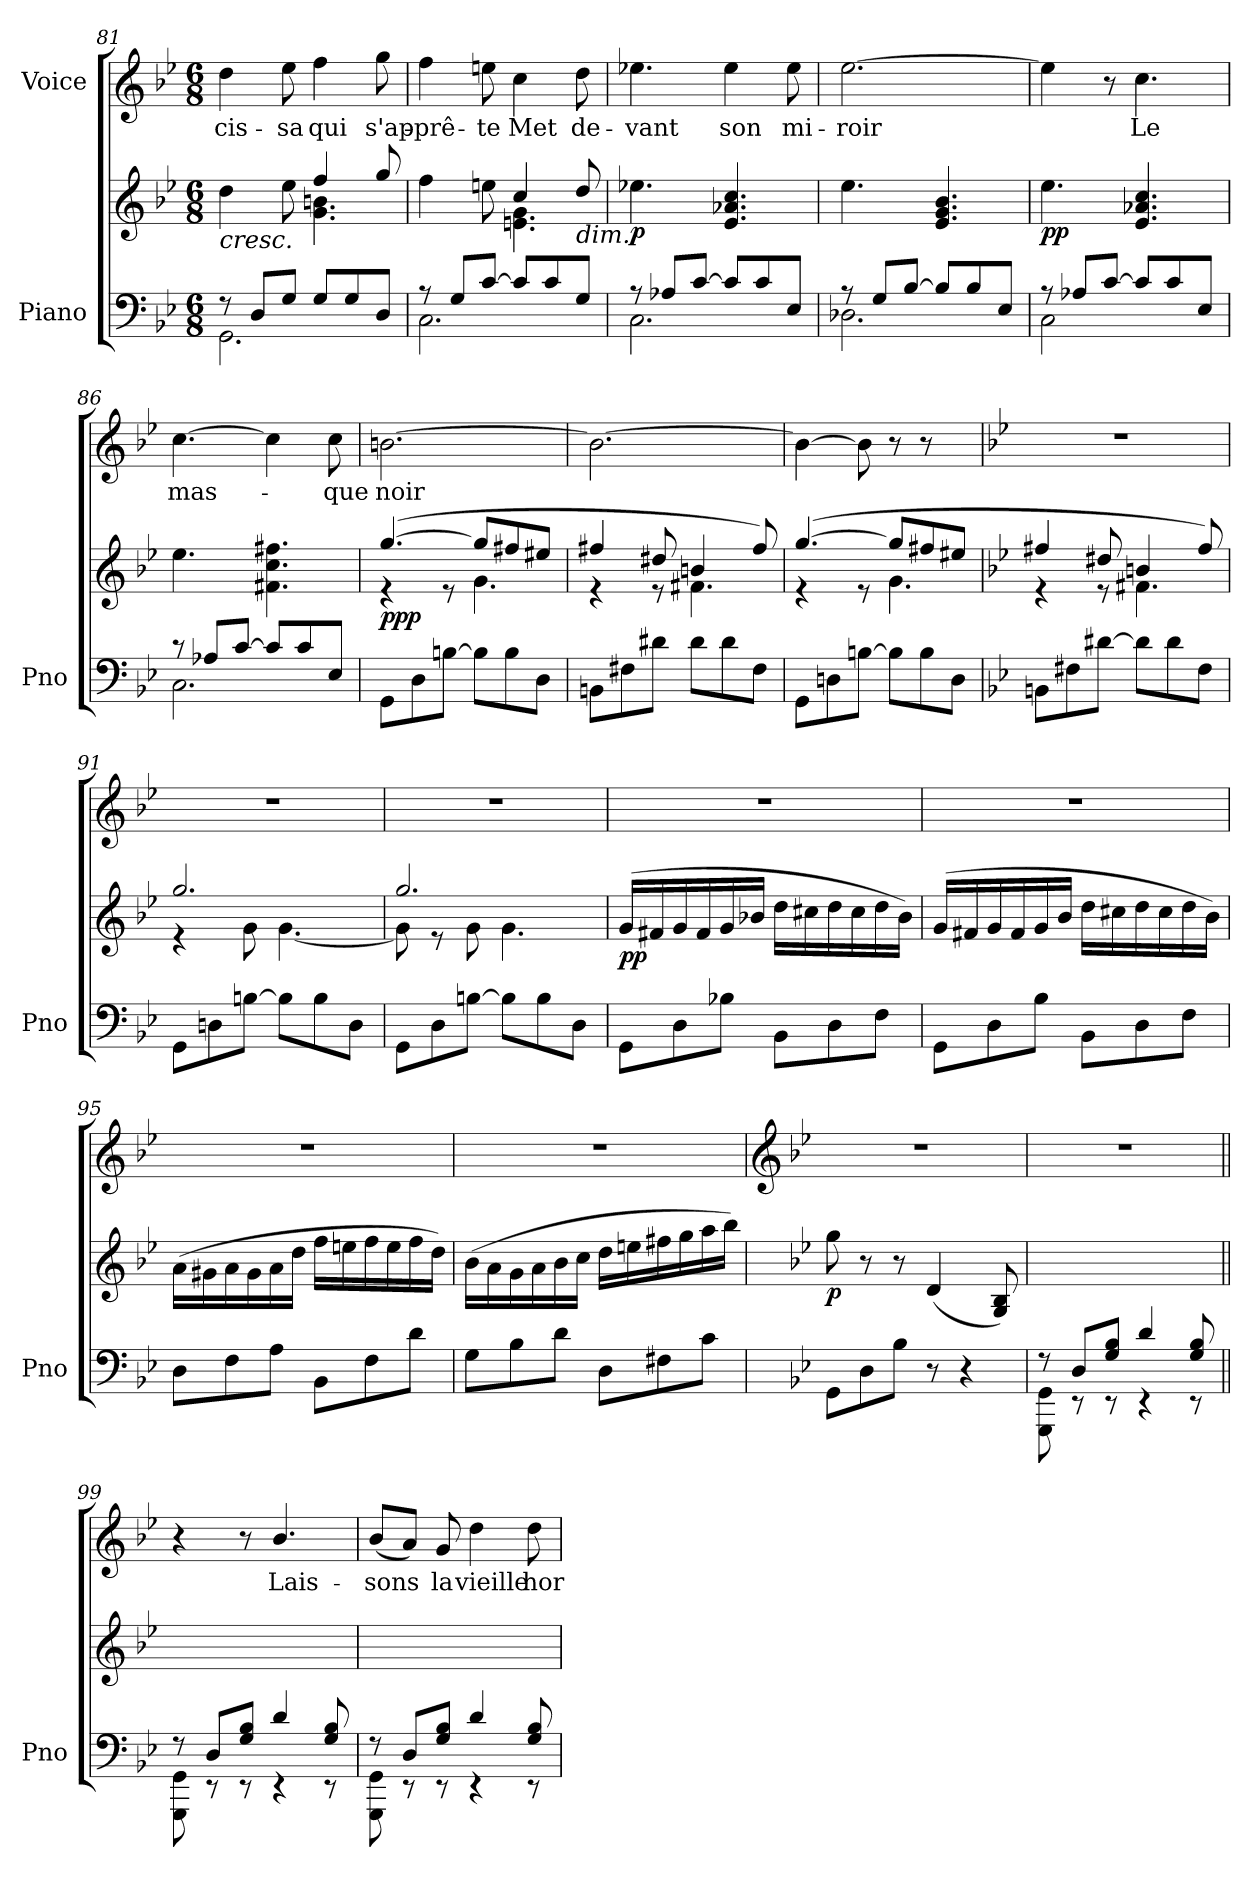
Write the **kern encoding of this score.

**kern	**kern	**dynam	**kern	**text
*part2	*part2	*part2	*part1	*part1
*staff3	*staff2	*staff2/3	*staff1	*staff1
*I"Piano	*	*	*I"Voice	*
*I'Pno	*	*	*	*
*clefF4	*clefG2	*	*clefG2	*
*k[b-e-]	*k[b-e-]	*	*k[b-e-]	*
*M6/8	*M6/8	*	*M6/8	*
=81	=81	=81	=81	=81
*^	*^	*	*	*
!	!	!LO:TX:b:i:t=cresc.	!	!	!	!
8r	2.GG\	4dd\	4ryy	.	4dd\	-cis-
8D/L	.	.	.	.	.	.
8G/J	.	8ee-\	8ryy	.	8ee-\	-sa
8G/L	.	4ff/	4.g\ 4.bn\	.	4ff\	qui
8G/	.	.	.	.	.	.
8D/J	.	8gg/	.	.	8gg\	s'ap-
=82	=82	=82	=82	=82	=82	=82
8r	2.C\	4ff\	4ryy	.	4ff\	-prê-
8G/L	.	.	.	.	.	.
[8c/J	.	8een\	8ryy	.	8een\	-te
8c/L]	.	4cc/	4.en\ 4.g\	.	4cc\	Met
8c/	.	.	.	.	.	.
!	!	!LO:TX:b:i:t=dim.	!	!	!	!
8G/J	.	8dd/	.	.	8dd\	de-
*	*	*v	*v	*	*	*
=83	=83	=83	=83	=83	=83
!	!	!	!LO:DY:b	!	!
8r	2.C\	4.ee-X\	p	4.ee-X\	-vant
8A-X/L	.	.	.	.	.
[8c/J	.	.	.	.	.
8c/L]	.	4.e-/ 4.a-X/ 4.cc/	.	4ee-\	son
8c/	.	.	.	.	.
8E-/J	.	.	.	8ee-\	mi-
=84	=84	=84	=84	=84	=84
8r	2.D-X\	4.ee-\	.	[2.ee-\	-roir
8G/L	.	.	.	.	.
[8B-/J	.	.	.	.	.
8B-/L]	.	4.e-/ 4.g/ 4.b-/	.	.	.
8B-/	.	.	.	.	.
8E-/J	.	.	.	.	.
=85	=85	=85	=85	=85	=85
!	!	!	!LO:DY:b	!	!
8r	2C\	4.ee-\	pp	4ee-\]	.
8A-X/L	.	.	.	.	.
[8c/J	.	.	.	8r	.
8c/L]	.	4.e-/ 4.a-X/ 4.cc/	.	4.cc\	Le
8c/	4ryy	.	.	.	.
8E-/J	.	.	.	.	.
=86	=86	=86	=86	=86	=86
8r	2.C\	4.ee-\	.	[4.cc\	mas-
8A-X/L	.	.	.	.	.
[8c/J	.	.	.	.	.
8c/L]	.	4.f#X\ 4.cc\ 4.ff#X\	.	4cc\]	.
8c/	.	.	.	.	.
8E-/J	.	.	.	8cc\	-que
*v	*v	*	*	*	*
=87	=87	=87	=87	=87
*	*^	*	*	*
!	!	!	!LO:DY:b	!	!
8GG\L	([4.gg/	4r	ppp	[2.bn\	noir
8D\	.	.	.	.	.
[8Bn\J	.	8r	.	.	.
8B\L]	8gg/L]	4.g\	.	.	.
8B\	8ff#X/	.	.	.	.
8D\J	8ee#X/J	.	.	.	.
=88	=88	=88	=88	=88	=88
8BBn\L	4ff#X/	4r	.	2.bn\_	.
8F#X\	.	.	.	.	.
8d#X\J	8dd#X/	8r	.	.	.
8d#\L	4bn/	4.f#X\	.	.	.
8d#\	.	.	.	.	.
8F#\J	8ff#/)	.	.	.	.
=89	=89	=89	=89	=89	=89
8GG\L	([4.gg/	4r	.	4bn\_	.
8Dn\	.	.	.	.	.
[8Bn\J	.	8r	.	8b\]	.
8B\L]	8gg/L]	4.g\	.	8r	.
8B\	8ff#X/	.	.	8r	.
8D\J	8ee#X/J	.	.	8ryy	.
=90	=90	=90	=90	=90	=90
*k[b-e-]	*k[b-e-]	*	*	*k[b-e-]	*
8BBn\L	4ff#X/	4r	.	2.r	.
8F#X\	.	.	.	.	.
[8d#X\J	8dd#X/	8r	.	.	.
8d#\L]	4bn/	4.f#X\	.	.	.
8d#\	.	.	.	.	.
8F#\J	8ff#/)	.	.	.	.
=91	=91	=91	=91	=91	=91
8GG\L	2.gg/	4r	.	2.r	.
8Dn\	.	.	.	.	.
[8Bn\J	.	8g\	.	.	.
8B\L]	.	[4.g\	.	.	.
8B\	.	.	.	.	.
8D\J	.	.	.	.	.
=92	=92	=92	=92	=92	=92
8GG\L	2.gg/	8g\]	.	2.r	.
8D\	.	8r	.	.	.
[8Bn\J	.	8g\	.	.	.
8B\L]	.	4.g\	.	.	.
8B\	.	.	.	.	.
8D\J	.	.	.	.	.
*	*v	*v	*	*	*
=93	=93	=93	=93	=93
!	!	!LO:DY:b	!	!
8GG\L	(16g/LL	pp	2.r	.
.	16f#X/	.	.	.
8D\	16g/	.	.	.
.	16f#/	.	.	.
8B-X\J	16g/	.	.	.
.	16b-X/JJ	.	.	.
8BB-\L	16dd\LL	.	.	.
.	16cc#X\	.	.	.
8D\	16dd\	.	.	.
.	16cc#\	.	.	.
8F\J	16dd\	.	.	.
.	16b-\JJ)	.	.	.
=94	=94	=94	=94	=94
8GG\L	(16g/LL	.	2.r	.
.	16f#X/	.	.	.
8D\	16g/	.	.	.
.	16f#/	.	.	.
8B-\J	16g/	.	.	.
.	16b-/JJ	.	.	.
8BB-\L	16dd\LL	.	.	.
.	16cc#X\	.	.	.
8D\	16dd\	.	.	.
.	16cc#\	.	.	.
8F\J	16dd\	.	.	.
.	16b-\JJ)	.	.	.
=95	=95	=95	=95	=95
8D\L	(16a\LL	.	2.r	.
.	16g#X\	.	.	.
8F\	16a\	.	.	.
.	16g#\	.	.	.
8A\J	16a\	.	.	.
.	16dd\JJ	.	.	.
8BB-\L	16ff\LL	.	.	.
.	16een\	.	.	.
8F\	16ff\	.	.	.
.	16ee\	.	.	.
8d\J	16ff\	.	.	.
.	16dd\JJ)	.	.	.
=96	=96	=96	=96	=96
8G\L	(16b-\LL	.	2.r	.
.	16a\	.	.	.
8B-\	16g\	.	.	.
.	16a\	.	.	.
8d\J	16b-\	.	.	.
.	16cc\JJ	.	.	.
8D\L	16dd\LL	.	.	.
.	16een\	.	.	.
8F#X\	16ff#X\	.	.	.
.	16gg\	.	.	.
8c\J	16aa\	.	.	.
.	16bb-\JJ)	.	.	.
=97	=97	=97	=97	=97
*	*	*	*clefG2	*
*	*	*	*k[b-e-]	*
!	!	!LO:DY:b	!	!
8GG\L	8gg\	p	2.r	.
8D\	8r	.	.	.
8B-\J	8r	.	.	.
8r	(4d/	.	.	.
4r	.	.	.	.
.	8G/ 8B-/)	.	.	.
=98	=98	=98	=98	=98
*^	*	*	*	*
8r	8GGG\ 8GG\	2.ryy	.	2.r	.
8D/L	8r	.	.	.	.
8G/ 8B-/J	8r	.	.	.	.
4d/	4r	.	.	.	.
8G/ 8B-/	8r	.	.	.	.
=99||	=99||	=99||	=99||	=99||	=99||
8r	8GGG\ 8GG\	2.ryy	.	4r	.
8D/L	8r	.	.	.	.
8G/ 8B-/J	8r	.	.	8r	.
4d/	4r	.	.	4.b-/	Lais-
8G/ 8B-/	8r	.	.	.	.
=100	=100	=100	=100	=100	=100
8r	8GGG\ 8GG\	2.ryy	.	(8b-/L	-sons
8D/L	8r	.	.	8a/J)	.
8G/ 8B-/J	8r	.	.	8g/	la
4d/	4r	.	.	4dd\	vieille
8G/ 8B-/	8r	.	.	8dd\	hor-
*v	*v	*	*	*	*
=	=	=	=	=
*-	*-	*-	*-	*-
